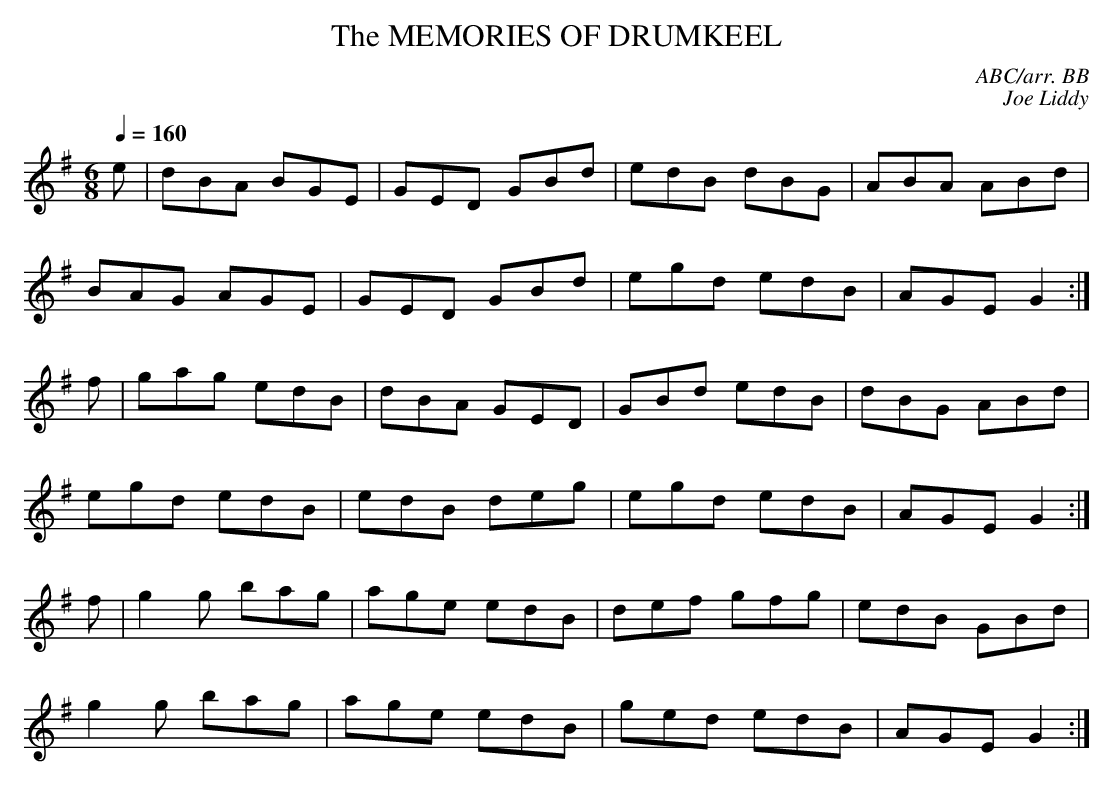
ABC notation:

X:1
T:MEMORIES OF DRUMKEEL, The
C:ABC/arr. BB
C:Joe Liddy
Q:1/4=160
M:6/8
K:G
e|dBA BGE|GED GBd|edB dBG|ABA ABd |
BAG AGE|GED GBd|egd edB|AGE G2 :|
f|gag edB|dBA GED|GBd edB|dBG ABd |
egd edB|edB deg|egd edB|AGE G2 :|
f|g2g bag|age edB|def gfg|edB GBd |
g2g bag|age edB|ged edB|AGE G2 :|
